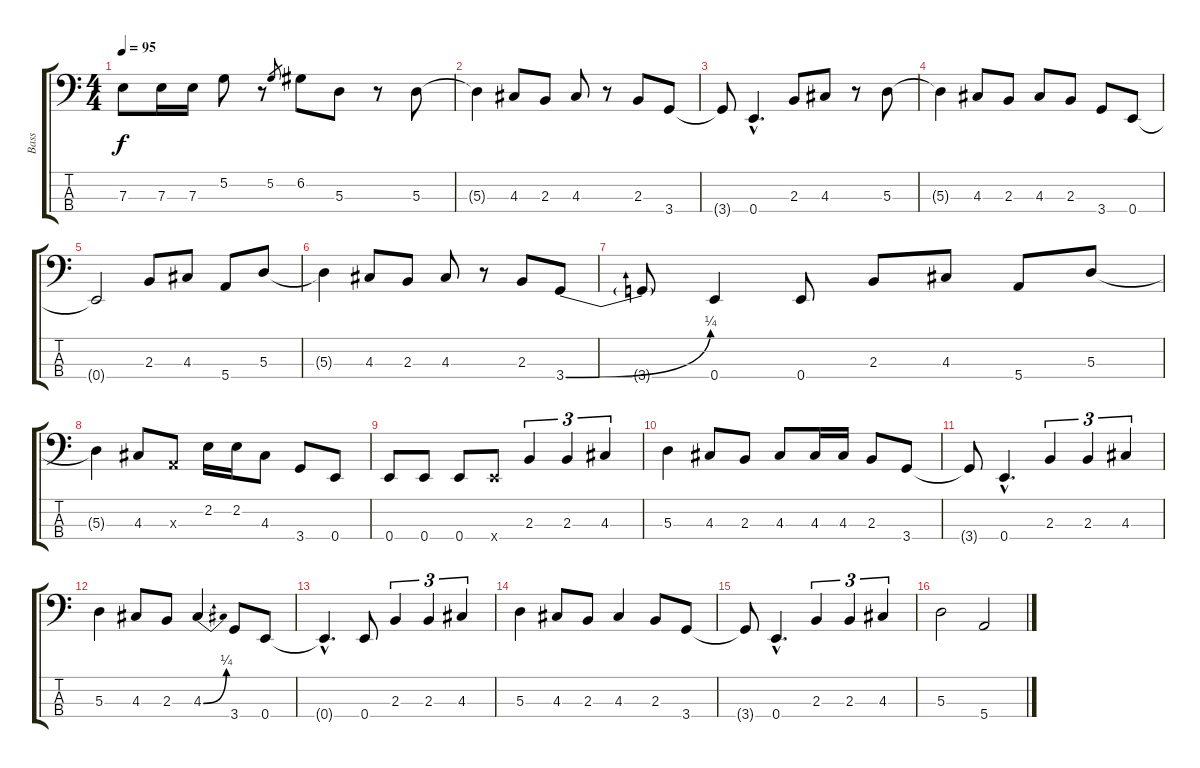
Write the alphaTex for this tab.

\track ("Bass" "Bass") {instrument electricbassfinger}
\staff {score tabs}
\tuning (G2 D2 A1 E1) {hide}
\ts (4 4)
\tempo 95
\clef f4
\ks c
7.3.8{dy f} 7.3.16 7.3.16 5.2.8 r.8 5.2.8{gr} 6.2.8 5.3.8 r.8 5.3.8 |
5.3{t}.4 4.3.8 2.3.8 4.3.8 r.8 2.3.8 3.4.8 |
3.4{t}.8 0.4{hac}.4{d} 2.3.8 4.3.8 r.8 5.3.8 |
5.3{t}.4 4.3.8 2.3.8 4.3.8 2.3.8 3.4.8 0.4.8 |
0.4{t}.2 2.3.8 4.3.8 5.4.8 5.3.8 |
5.3{t}.4 4.3.8 2.3.8 4.3.8 r.8 2.3.8 3.4{be (bend 0 0 60 1)}.8 |
3.4{t}.8 0.4.4 0.4.8 2.3.8 4.3.8 5.4.8 5.3.8 |
5.3{t}.4 4.3.8 0.3{x}.8 2.2.16 2.2.16 4.3.8 3.4.8 0.4.8 |
0.4.8 0.4.8 0.4.8 0.4{x}.8 2.3.4{tu (3 2)} 2.3.4{tu (3 2)} 4.3.4{tu (3 2)} |
5.3.4 4.3.8 2.3.8 4.3.8 4.3.16 4.3.16 2.3.8 3.4.8 |
3.4{t}.8 0.4{hac}.4{d} 2.3.4{tu (3 2)} 2.3.4{tu (3 2)} 4.3.4{tu (3 2)} |
5.3.4 4.3.8 2.3.8 4.3{be (bend 0 0 60 1)}.4 3.4.8 0.4.8 |
0.4{hac t}.4{d} 0.4.8 2.3.4{tu (3 2)} 2.3.4{tu (3 2)} 4.3.4{tu (3 2)} |
5.3.4 4.3.8 2.3.8 4.3.4 2.3.8 3.4.8 |
3.4{t}.8 0.4{hac}.4{d} 2.3.4{tu (3 2)} 2.3.4{tu (3 2)} 4.3.4{tu (3 2)} |
5.3.2 5.4.2
